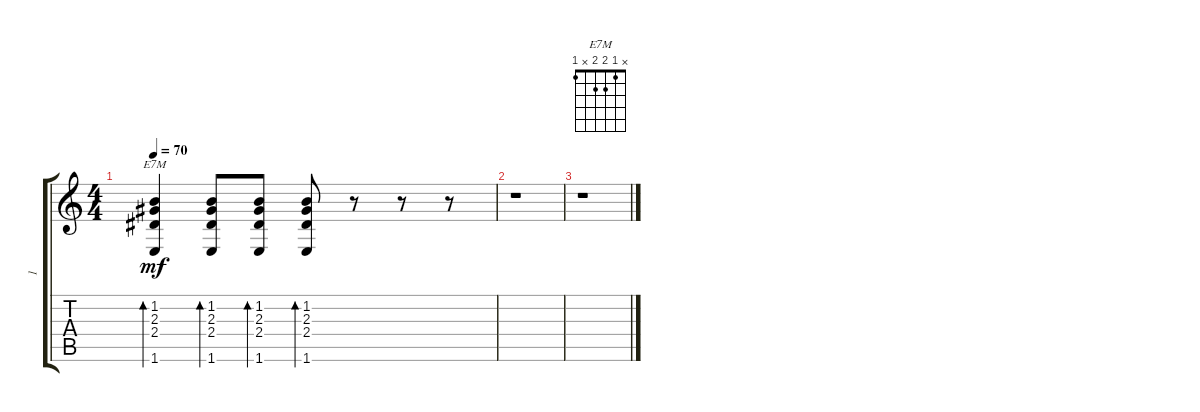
\track ("1" "1") {instrument electricguitarclean}
\staff {score tabs}
\tuning (Eb4 Bb3 Gb3 Db3 Ab2 Eb2) {hide}
\chord ("E7M" x 1 2 2 x 1)
\ts (4 4)
\tempo 70
\clef g2
\ks c
(1.2 2.3 2.4 1.6).4{bd 30 ch "E7M" dy mf} (1.2 2.3 2.4 1.6).8{bd 30} (1.2 2.3 2.4 1.6).8{bd 30} (1.2 2.3 2.4 1.6).8{bd 30} r.8 r.8 r.8 |
r.1 |
r.1
